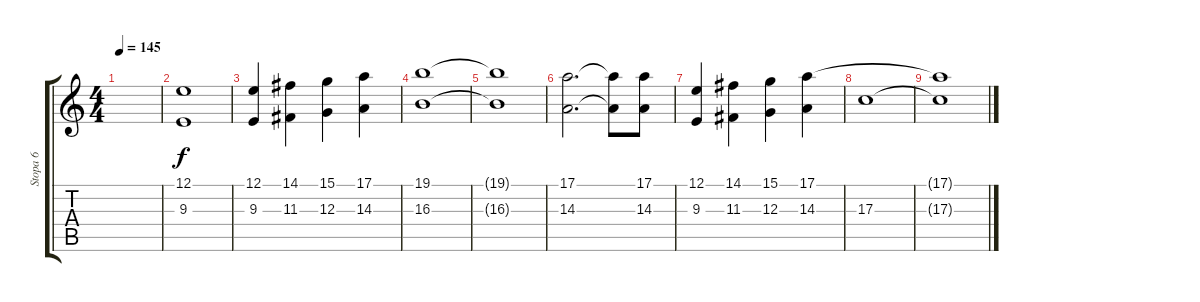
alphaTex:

\track ("Stopa 6" "Stopa 6") {instrument stringensemble1}
\staff {score tabs}
\tuning (E4 B3 G3 D3 A2 E2) {hide}
\ts (4 4)
\tempo 145
\clef g2
\ks c
|
(12.1 9.3).1 |
(12.1 9.3).4 (14.1 11.3).4 (15.1 12.3).4 (17.1 14.3).4 |
(19.1 16.3).1 |
(19.1{t} 16.3{t}).1 |
(17.1 14.3).2{d} (17.1{t} 14.3{t}).8 (17.1 14.3).8 |
(12.1 9.3).4 (14.1 11.3).4 (15.1 12.3).4 (17.1 14.3).4 |
17.3.1 |
(17.1{t} 17.3{t}).1
